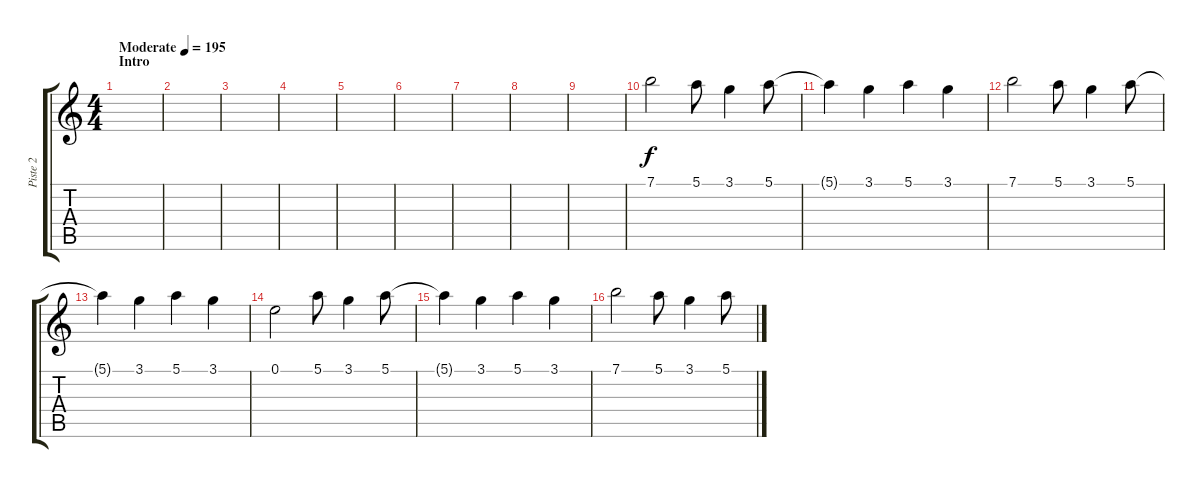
\track ("Piste 2" "Piste 2") {instrument electricguitarclean}
\staff {score tabs}
\tuning (E4 B3 G3 D3 A2 E2) {hide}
\ts (4 4)
\section ("" "Intro")
\tempo (195 "Moderate")
\clef g2
\ks c
|
|
|
|
|
|
|
|
|
7.1.2 5.1.8 3.1.4 5.1.8 |
5.1{t}.4 3.1.4 5.1.4 3.1.4 |
7.1.2 5.1.8 3.1.4 5.1.8 |
5.1{t}.4 3.1.4 5.1.4 3.1.4 |
0.1.2 5.1.8 3.1.4 5.1.8 |
5.1{t}.4 3.1.4 5.1.4 3.1.4 |
7.1.2 5.1.8 3.1.4 5.1.8
